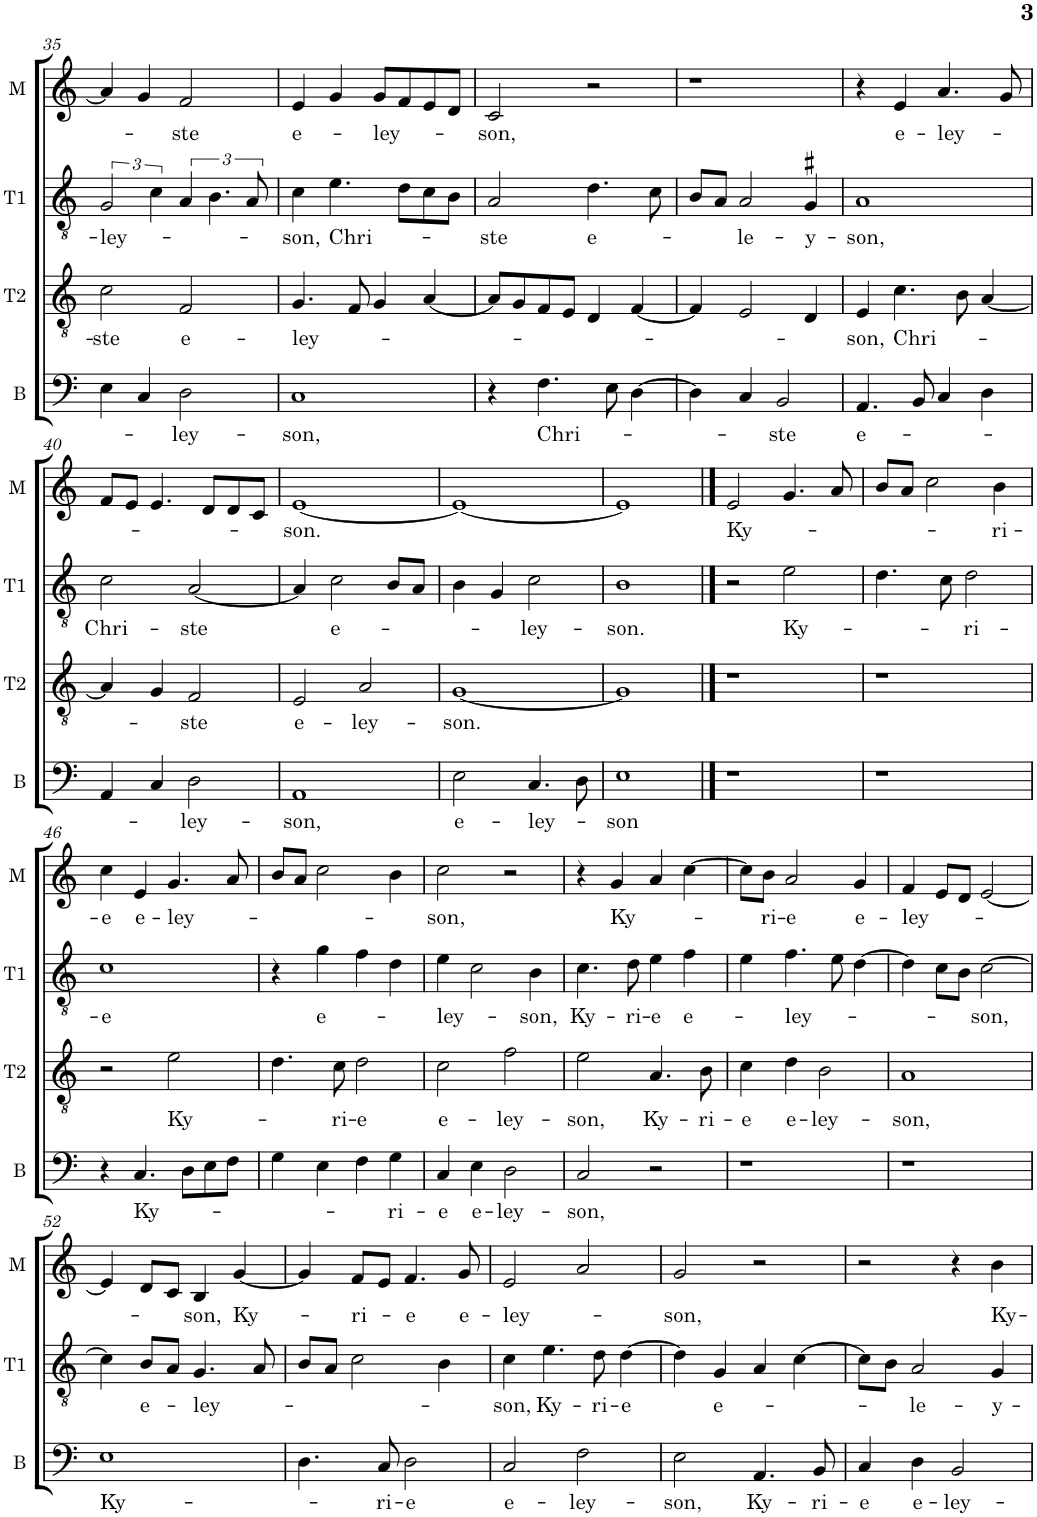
**kern	**text	**kern	**text	**kern	**text	**kern	**text
*part4	*part4	*part3	*part3	*part2	*part2	*part1	*part1
*staff4	*staff4	*staff3	*staff3	*staff2	*staff2	*staff1	*staff1
*I"B	*	*I"T2	*	*I"T1	*	*I"Mez	*
*I'B	*	*I'T2	*	*I'T1	*	*I'M	*
!!LO:PB:g=z
*clefF4	*	*clefGv2	*	*clefGv2	*	*clefG2	*
*	*	*	*	*Trd4c7	*	*	*
*k[]	*	*k[]	*	*k[]	*	*k[]	*
*M2/2	*	*M2/2	*	*M2/2	*	*M2/2	*
*met(c|)	*	*met(c|)	*	*met(c|)	*	*met(c|)	*
=35	=35	=35	=35	=35	=35	=35	=35
!	!	!	!LO:LY:b	!	!LO:LY:b	!	!
4E\	.	2c\	-ste	3G/	-ley-	4a/]	.
4C/	.	.	.	.	.	4g/	.
.	.	.	.	6c\	.	.	.
!	!LO:LY:b	!	!LO:LY:b	!	!	!	!LO:LY:b
2D\	-ley-	2F/	e-	6A/	.	2f/	-ste
.	.	.	.	6.B\	.	.	.
.	.	.	.	12A/	.	.	.
=36	=36	=36	=36	=36	=36	=36	=36
!	!LO:LY:b	!	!LO:LY:b	!	!LO:LY:b	!	!LO:LY:b
1C	-son,	4.G/	-ley-	4c\	-son,	4e/	e-
!	!	!	!	!	!LO:LY:b	!	!
.	.	.	.	4.e\	Chri-	4g/	.
.	.	8F/	.	.	.	.	.
!	!	!	!	!	!	!	!LO:LY:b
.	.	4G/	.	.	.	8g/L	-ley-
.	.	.	.	8d\L	.	8f/	.
.	.	[4A/	.	8c\	.	8e/	.
.	.	.	.	8B\J	.	8d/J	.
=37	=37	=37	=37	=37	=37	=37	=37
!	!	!	!	!	!LO:LY:b	!	!LO:LY:b
4r	.	8A/L]	.	2A/	-ste	2c/	-son,
.	.	8G/	.	.	.	.	.
!	!LO:LY:b	!	!	!	!	!	!
4.F\	Chri-	8F/	.	.	.	.	.
.	.	8E/J	.	.	.	.	.
!	!	!	!	!	!LO:LY:b	!	!
.	.	4D/	.	4.d\	e-	2r	.
8E\	.	.	.	.	.	.	.
[4D\	.	[4F/	.	.	.	.	.
.	.	.	.	8c\	.	.	.
=38	=38	=38	=38	=38	=38	=38	=38
4D\]	.	4F/]	.	8B/L	.	1r	.
.	.	.	.	8A/J	.	.	.
!	!	!	!	!	!LO:LY:b	!	!
4C/	.	2E/	.	2A/	-le-	.	.
!	!LO:LY:b	!	!	!	!	!	!
2BB/	-ste	.	.	.	.	.	.
!	!	!	!	!	!LO:LY:b	!	!
.	.	4D/	.	4G#X/	-y-	.	.
=39	=39	=39	=39	=39	=39	=39	=39
!	!LO:LY:b	!	!LO:LY:b	!	!LO:LY:b	!	!
4.AA/	e-	4E/	son,	1A	-son,	4r	.
!	!	!	!LO:LY:b	!	!	!	!LO:LY:b
.	.	4.c\	Chri-	.	.	4e/	e-
8BB/	.	.	.	.	.	.	.
!	!	!	!	!	!	!	!LO:LY:b
4C/	.	.	.	.	.	4.a/	-ley-
.	.	8B\	.	.	.	.	.
4D\	.	[4A/	.	.	.	.	.
.	.	.	.	.	.	8g/	.
!!LO:LB:g=z
=40	=40	=40	=40	=40	=40	=40	=40
!	!	!	!	!	!LO:LY:b	!	!
4AA/	.	4A/]	.	2c\	Chri-	8f/L	.
.	.	.	.	.	.	8e/J	.
4C/	.	4G/	.	.	.	4.e/	.
!	!LO:LY:b	!	!LO:LY:b	!	!LO:LY:b	!	!
2D\	-ley-	2F/	-ste	[2A/	-ste	.	.
.	.	.	.	.	.	8d/L	.
.	.	.	.	.	.	8d/	.
.	.	.	.	.	.	8c/J	.
=41	=41	=41	=41	=41	=41	=41	=41
!	!LO:LY:b	!	!LO:LY:b	!	!	!	!LO:LY:b
1AA	-son,	2E/	e-	4A/]	.	[1e	-son.
!	!	!	!	!	!LO:LY:b	!	!
.	.	.	.	2c\	e-	.	.
!	!	!	!LO:LY:b	!	!	!	!
.	.	2A/	-ley-	.	.	.	.
.	.	.	.	8B/L	.	.	.
.	.	.	.	8A/J	.	.	.
=42	=42	=42	=42	=42	=42	=42	=42
!	!LO:LY:b	!	!LO:LY:b	!	!	!	!
2E\	e-	[1G	-son.	4B\	.	1e_	.
.	.	.	.	4G/	.	.	.
!	!LO:LY:b	!	!	!	!LO:LY:b	!	!
4.C/	-ley-	.	.	2c\	-ley-	.	.
8D\	.	.	.	.	.	.	.
=43	=43	=43	=43	=43	=43	=43	=43
!	!LO:LY:b	!	!	!	!LO:LY:b	!	!
1E	-son	1G]	.	1B	-son.	1e]	.
==44	==44	==44	==44	==44	==44	==44	==44
!	!	!	!	!	!	!	!LO:LY:b
1r	.	1r	.	2r	.	2e/	Ky-
!	!	!	!	!	!LO:LY:b	!	!
.	.	.	.	2e\	Ky-	4.g/	.
.	.	.	.	.	.	8a/	.
=45	=45	=45	=45	=45	=45	=45	=45
1r	.	1r	.	4.d\	.	8b/L	.
.	.	.	.	.	.	8a/J	.
.	.	.	.	.	.	2cc\	.
.	.	.	.	8c\	.	.	.
!	!	!	!	!	!LO:LY:b	!	!
.	.	.	.	2d\	ri-	.	.
!	!	!	!	!	!	!	!LO:LY:b
.	.	.	.	.	.	4b\	-ri-
!!LO:LB:g=z
=46	=46	=46	=46	=46	=46	=46	=46
!	!	!	!	!	!LO:LY:b	!	!LO:LY:b
4r	.	2r	.	1c	-e	4cc\	-e
!	!LO:LY:b	!	!	!	!	!	!LO:LY:b
4.C/	Ky-	.	.	.	.	4e/	e-
!	!	!	!LO:LY:b	!	!	!	!LO:LY:b
.	.	2e\	Ky-	.	.	4.g/	-ley-
8D\L	.	.	.	.	.	.	.
8E\	.	.	.	.	.	.	.
8F\J	.	.	.	.	.	8a/	.
=47	=47	=47	=47	=47	=47	=47	=47
4G\	.	4.d\	.	4r	.	8b/L	.
.	.	.	.	.	.	8a/J	.
!	!	!	!	!	!LO:LY:b	!	!
4E\	.	.	.	4g\	e-	2cc\	.
!	!	!	!LO:LY:b	!	!	!	!
.	.	8c\	ri-	.	.	.	.
!	!	!	!LO:LY:b	!	!	!	!
4F\	.	2d\	-e	4f\	.	.	.
!	!LO:LY:b	!	!	!	!	!	!
4G\	-ri-	.	.	4d\	.	4b\	.
=48	=48	=48	=48	=48	=48	=48	=48
!	!LO:LY:b	!	!LO:LY:b	!	!LO:LY:b	!	!LO:LY:b
4C/	-e	2c\	e-	4e\	-ley-	2cc\	-son,
!	!LO:LY:b	!	!	!	!	!	!
4E\	e-	.	.	2c\	.	.	.
!	!LO:LY:b	!	!LO:LY:b	!	!	!	!
2D\	-ley-	2f\	-ley-	.	.	2r	.
!	!	!	!	!	!LO:LY:b	!	!
.	.	.	.	4B\	-son,	.	.
=49	=49	=49	=49	=49	=49	=49	=49
!	!LO:LY:b	!	!LO:LY:b	!	!LO:LY:b	!	!
2C/	-son,	2e\	-son,	4.c\	Ky-	4r	.
!	!	!	!	!	!	!	!LO:LY:b
.	.	.	.	.	.	4g/	Ky-
!	!	!	!	!	!LO:LY:b	!	!
.	.	.	.	8d\	-ri-	.	.
!	!	!	!LO:LY:b	!	!LO:LY:b	!	!
2r	.	4.A/	Ky-	4e\	-e	4a/	.
!	!	!	!	!	!LO:LY:b	!	!
.	.	.	.	4f\	e-	[4cc\	.
!	!	!	!LO:LY:b	!	!	!	!
.	.	8B\	-ri-	.	.	.	.
=50	=50	=50	=50	=50	=50	=50	=50
!	!	!	!LO:LY:b	!	!	!	!
1r	.	4c\	-e	4e\	.	8cc\L]	.
!	!	!	!	!	!	!	!LO:LY:b
.	.	.	.	.	.	8b\J	ri-
!	!	!	!LO:LY:b	!	!LO:LY:b	!	!LO:LY:b
.	.	4d\	e-	4.f\	-ley-	2a/	-e
!	!	!	!LO:LY:b	!	!	!	!
.	.	2B\	-ley-	.	.	.	.
.	.	.	.	8e\	.	.	.
!	!	!	!	!	!	!	!LO:LY:b
.	.	.	.	[4d\	.	4g/	e-
=51	=51	=51	=51	=51	=51	=51	=51
!	!	!	!LO:LY:b	!	!	!	!LO:LY:b
1r	.	1A	-son,	4d\]	.	4f/	-ley-
.	.	.	.	8c\L	.	8e/L	.
.	.	.	.	8B\J	.	8d/J	.
!	!	!	!	!	!LO:LY:b	!	!
.	.	.	.	[2c\	-son,	[2e/	.
!!LO:LB:g=z
=52	=52	=52	=52	=52	=52	=52	=52
!	!LO:LY:b	!	!	!	!	!	!
1E	Ky-	1r	.	4c\]	.	4e/]	.
!	!	!	!	!	!LO:LY:b	!	!
.	.	.	.	8B/L	e-	8d/L	.
.	.	.	.	8A/J	.	8c/J	.
!	!	!	!	!	!LO:LY:b	!	!LO:LY:b
.	.	.	.	4.G/	-ley-	4B/	-son,
!	!	!	!	!	!	!	!LO:LY:b
.	.	.	.	.	.	[4g/	Ky-
.	.	.	.	8A/	.	.	.
=53	=53	=53	=53	=53	=53	=53	=53
4.D\	.	1r	.	8B/L	.	4g/]	.
.	.	.	.	8A/J	.	.	.
!	!	!	!	!	!	!	!LO:LY:b
.	.	.	.	2c\	.	8f/L	-ri-
!	!LO:LY:b	!	!	!	!	!	!
8C/	-ri-	.	.	.	.	8e/J	.
!	!LO:LY:b	!	!	!	!	!	!LO:LY:b
2D\	-e	.	.	.	.	4.f/	-e
.	.	.	.	4B\	.	.	.
!	!	!	!	!	!	!	!LO:LY:b
.	.	.	.	.	.	8g/	e-
=54	=54	=54	=54	=54	=54	=54	=54
!	!LO:LY:b	!	!	!	!LO:LY:b	!	!LO:LY:b
2C/	e-	1r	.	4c\	-son,	2e/	-ley-
!	!	!	!	!	!LO:LY:b	!	!
.	.	.	.	4.e\	Ky-	.	.
!	!LO:LY:b	!	!	!	!	!	!
2F\	-ley-	.	.	.	.	2a/	.
!	!	!	!	!	!LO:LY:b	!	!
.	.	.	.	8d\	-ri-	.	.
!	!	!	!	!	!LO:LY:b	!	!
.	.	.	.	[4d\	-e	.	.
=55	=55	=55	=55	=55	=55	=55	=55
!	!LO:LY:b	!	!	!	!	!	!LO:LY:b
2E\	-son,	1r	.	4d\]	.	2g/	son,
!	!	!	!	!	!LO:LY:b	!	!
.	.	.	.	4G/	e-	.	.
!	!LO:LY:b	!	!	!	!	!	!
4.AA/	Ky-	.	.	4A/	.	2r	.
.	.	.	.	[4c\	.	.	.
!	!LO:LY:b	!	!	!	!	!	!
8BB/	-ri-	.	.	.	.	.	.
=56	=56	=56	=56	=56	=56	=56	=56
!	!LO:LY:b	!	!	!	!	!	!
4C/	-e	1r	.	8c\L]	.	2r	.
.	.	.	.	8B\J	.	.	.
!	!LO:LY:b	!	!	!	!LO:LY:b	!	!
4D\	e-	.	.	2A/	-le-	.	.
!	!LO:LY:b	!	!	!	!	!	!
2BB/	-ley-	.	.	.	.	4r	.
!	!	!	!	!	!LO:LY:b	!	!LO:LY:b
.	.	.	.	4G/	-y-	4b\	Ky-
=	=	=	=	=	=	=	=
*-	*-	*-	*-	*-	*-	*-	*-
